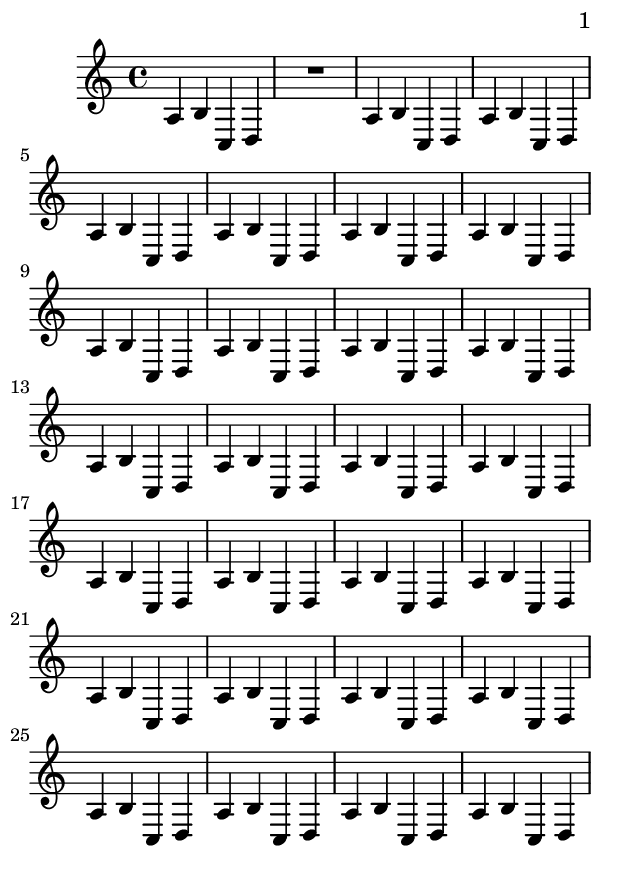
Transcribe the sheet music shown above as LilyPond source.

\version "2.11.51"

\header {
  texidoc = "By default, we start with page 1, which is on the right hand side
of a double page. In this example, auto-first-page-number is set to ##t.
ALthough the music will fit on a single page, it would require stretching the
first page badly, so we should automatically set the first page
number to 2 in order to avoid a bad page turn."
}

\paper {
  page-breaking = #ly:page-turn-breaking
  auto-first-page-number = ##t
  print-first-page-number = ##t
}

#(set-default-paper-size "a6")

\layout {
  \context {
    \Staff
    \consists "Page_turn_engraver"
  }
}

\book {
  \score {
    {
      a b c d R1
      \repeat unfold 26 {a4 b c d}
    }
  }
}
